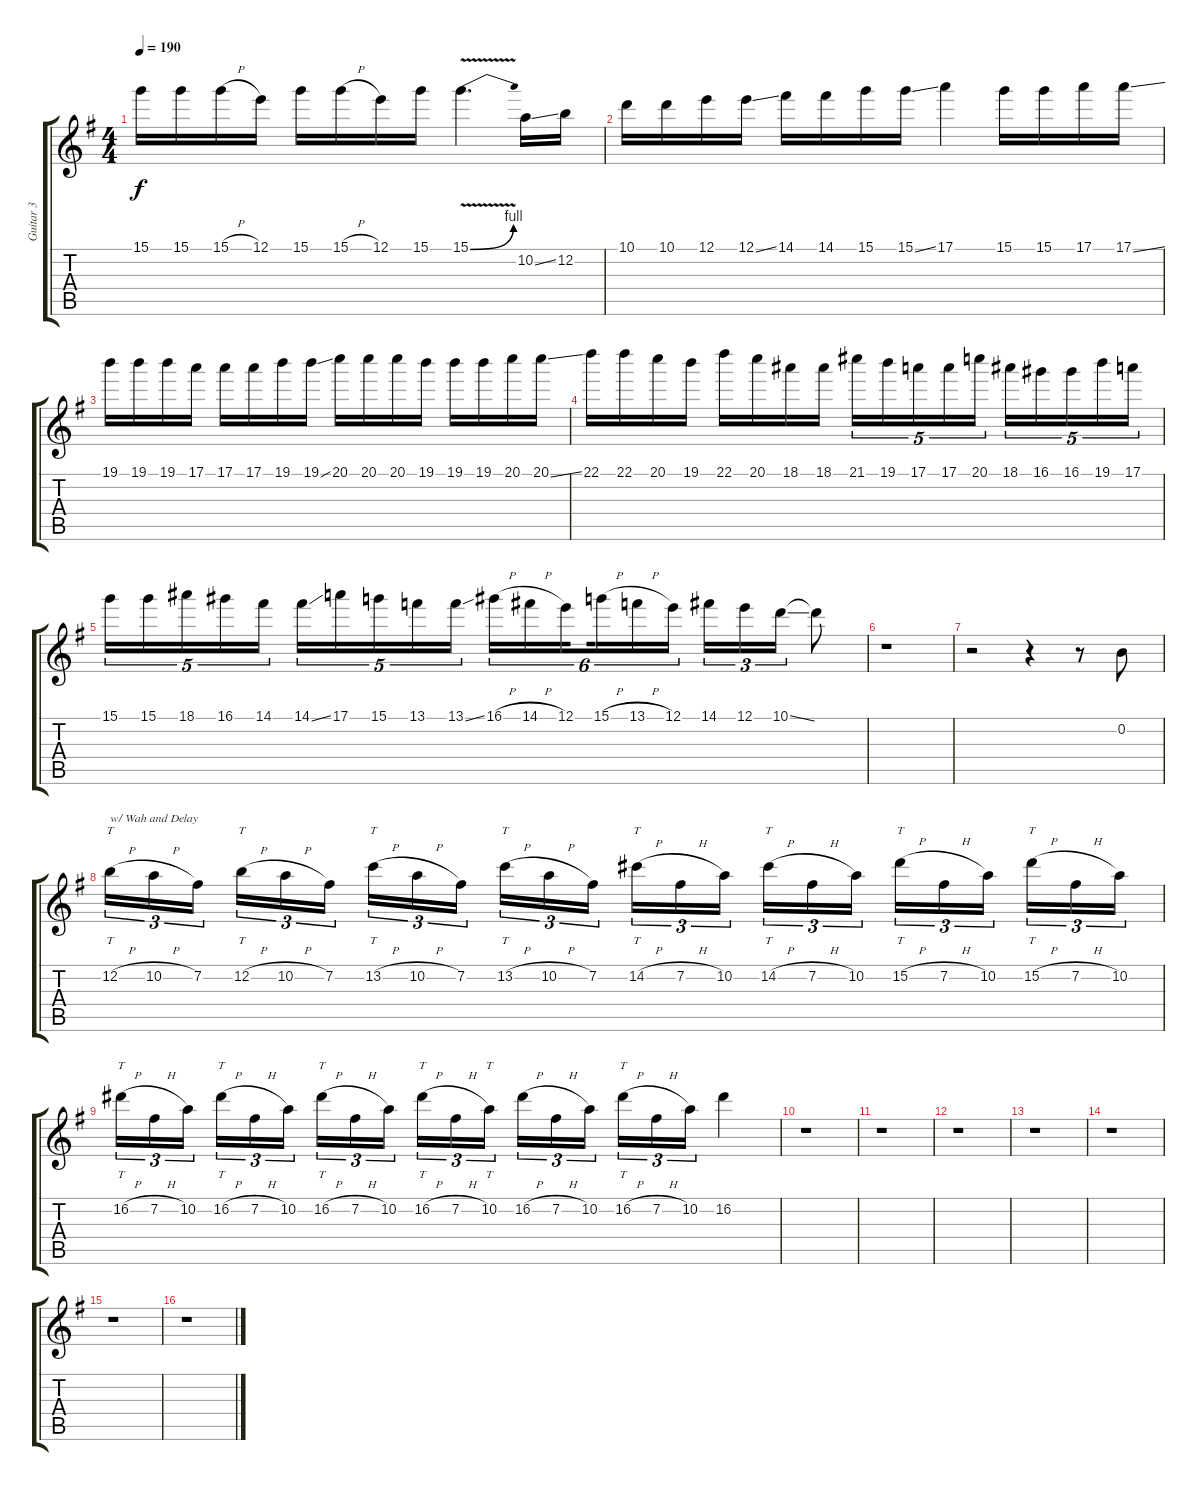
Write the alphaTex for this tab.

\track ("Guitar 3" "Guitar 3") {instrument distortionguitar}
\staff {score tabs}
\tuning (E4 B3 G3 D3 A2 E2) {hide}
\ts (4 4)
\tempo 190
\clef g2
\ks eminor
15.1.16{dy f} 15.1.16 15.1{h}.16 12.1.16 15.1.16 15.1{h}.16 12.1.16 15.1.16 15.1{be (bend 0 0 60 4) v}.4{d} 10.2{ss}.16 12.2.16 |
10.1.16 10.1.16 12.1.16 12.1{ss}.16 14.1.16 14.1.16 15.1.16 15.1{ss}.16 17.1.4 15.1.16 15.1.16 17.1.16 17.1{ss}.16 |
19.1.16 19.1.16 19.1.16 17.1.16 17.1.16 17.1.16 19.1.16 19.1{ss}.16 20.1.16 20.1.16 20.1.16 19.1.16 19.1.16 19.1.16 20.1.16 20.1{ss}.16 |
22.1.16 22.1.16 20.1.16 19.1.16 22.1.16 20.1.16 18.1.16 18.1.16 21.1.16{tu (5 4)} 19.1.16{tu (5 4)} 17.1.16{tu (5 4)} 17.1.16{tu (5 4)} 20.1.16{tu (5 4)} 18.1.16{tu (5 4)} 16.1.16{tu (5 4)} 16.1.16{tu (5 4)} 19.1.16{tu (5 4)} 17.1.16{tu (5 4)} |
15.1.16{tu (5 4)} 15.1.16{tu (5 4)} 18.1.16{tu (5 4)} 16.1.16{tu (5 4)} 14.1.16{tu (5 4)} 14.1{ss}.16{tu (5 4)} 17.1.16{tu (5 4)} 15.1.16{tu (5 4)} 13.1.16{tu (5 4)} 13.1{ss}.16{tu (5 4)} 16.1{h}.16{tu (6 4)} 14.1{h}.16{tu (6 4)} 12.1.16{tu (6 4) beam splitsecondary} 15.1{h}.16{tu (6 4)} 13.1{h}.16{tu (6 4)} 12.1.16{tu (6 4)} 14.1.16{tu (3 2)} 12.1.16{tu (3 2)} 10.1{ss}.16{tu (3 2)} 10.1{t}.8 |
r.1 |
r.2 r.4 r.8 0.2.8 |
12.2{h}.16{tt tu (3 2) txt "w/ Wah and Delay"} 10.2{h}.16{tu (3 2)} 7.2.16{tu (3 2) beam splitsecondary} 12.2{h}.16{tt tu (3 2)} 10.2{h}.16{tu (3 2)} 7.2.16{tu (3 2)} 13.2{h}.16{tt tu (3 2)} 10.2{h}.16{tu (3 2)} 7.2.16{tu (3 2) beam splitsecondary} 13.2{h}.16{tt tu (3 2)} 10.2{h}.16{tu (3 2)} 7.2.16{tu (3 2)} 14.2{h}.16{tt tu (3 2)} 7.2{h}.16{tu (3 2)} 10.2.16{tu (3 2) beam splitsecondary} 14.2{h}.16{tt tu (3 2)} 7.2{h}.16{tu (3 2)} 10.2.16{tu (3 2)} 15.2{h}.16{tt tu (3 2)} 7.2{h}.16{tu (3 2)} 10.2.16{tu (3 2) beam splitsecondary} 15.2{h}.16{tt tu (3 2)} 7.2{h}.16{tu (3 2)} 10.2.16{tu (3 2)} |
16.2{h}.16{tt tu (3 2)} 7.2{h}.16{tu (3 2)} 10.2.16{tu (3 2) beam splitsecondary} 16.2{h}.16{tt tu (3 2)} 7.2{h}.16{tu (3 2)} 10.2.16{tu (3 2)} 16.2{h}.16{tt tu (3 2)} 7.2{h}.16{tu (3 2)} 10.2.16{tu (3 2) beam splitsecondary} 16.2{h}.16{tt tu (3 2)} 7.2{h}.16{tu (3 2)} 10.2.16{tt tu (3 2)} 16.2{h}.16{tu (3 2)} 7.2{h}.16{tu (3 2)} 10.2.16{tu (3 2) beam splitsecondary} 16.2{h}.16{tt tu (3 2)} 7.2{h}.16{tu (3 2)} 10.2.16{tu (3 2)} 16.2.4 |
r.1 |
r.1 |
r.1 |
r.1 |
r.1 |
r.1 |
r.1
